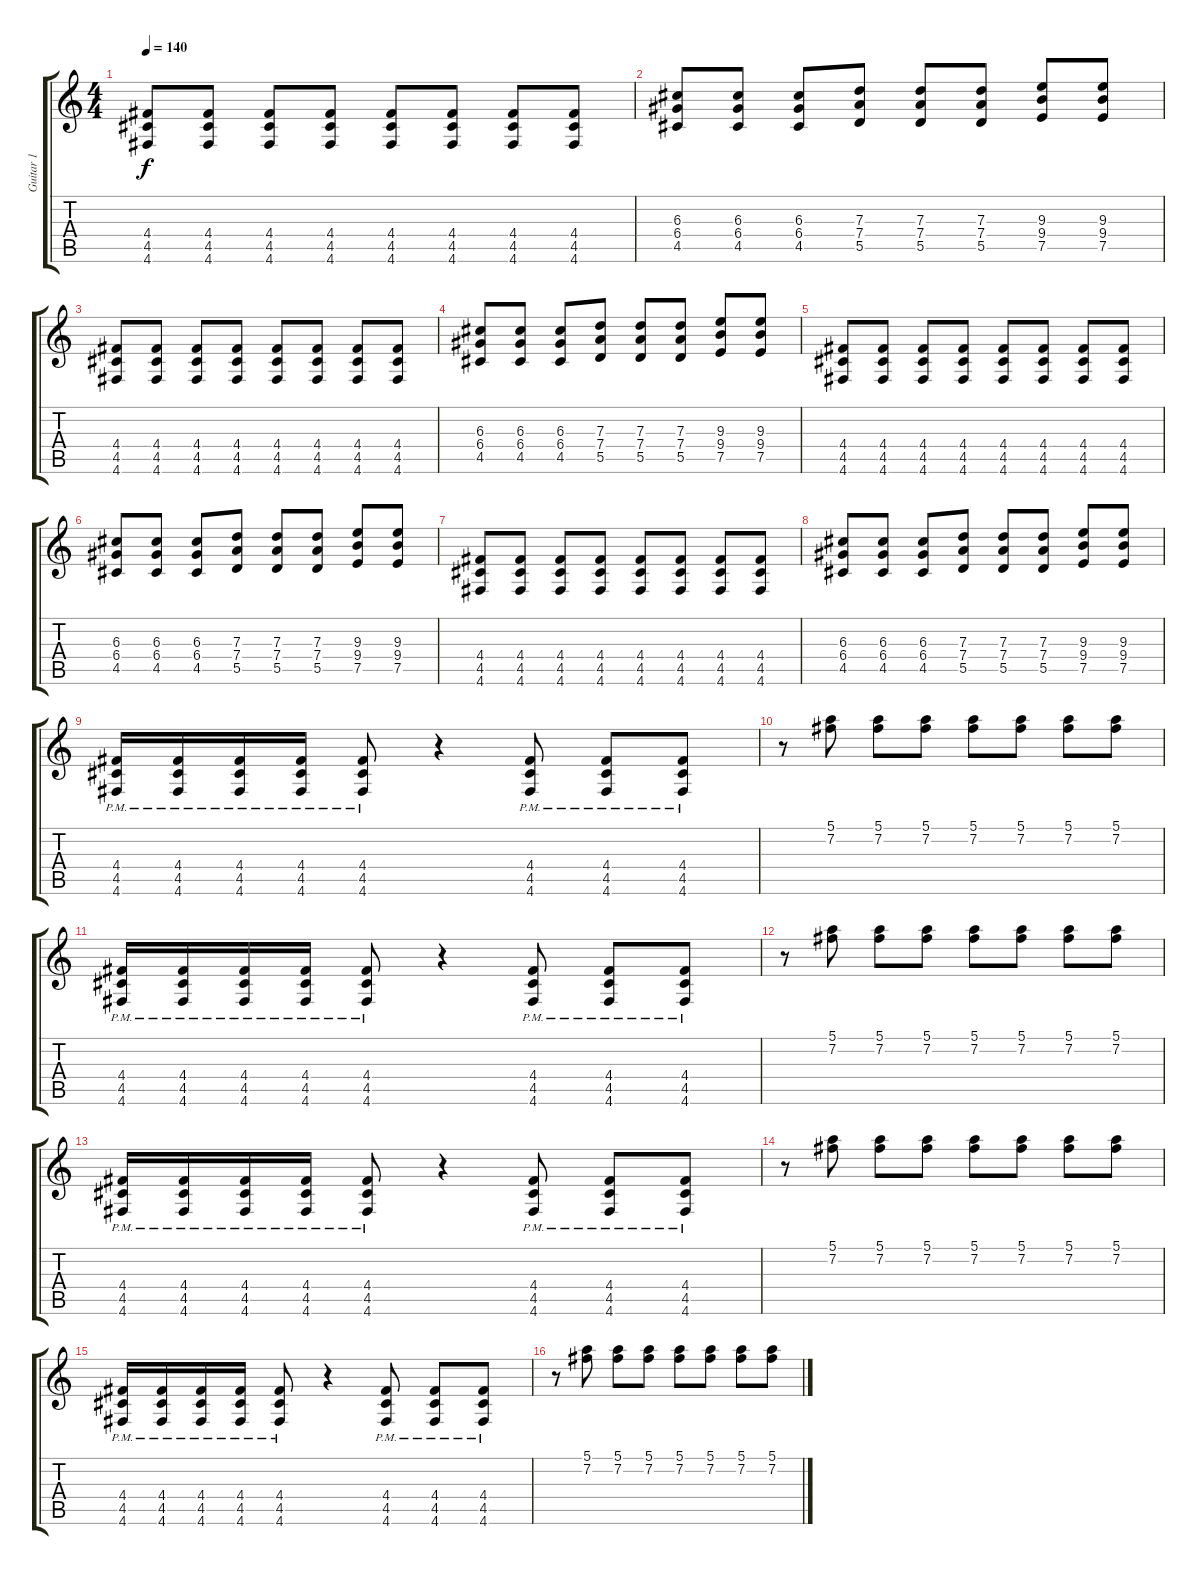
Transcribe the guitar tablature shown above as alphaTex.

\track ("Guitar 1" "Guitar 1") {instrument distortionguitar}
\staff {score tabs}
\tuning (E4 B3 G3 D3 A2 D2) {hide}
\ts (4 4)
\tempo 140
\clef g2
\ks c
(4.4 4.5 4.6).8{dy f} (4.4 4.5 4.6).8 (4.4 4.5 4.6).8 (4.4 4.5 4.6).8 (4.4 4.5 4.6).8 (4.4 4.5 4.6).8 (4.4 4.5 4.6).8 (4.4 4.5 4.6).8 |
(6.3 6.4 4.5).8 (6.3 6.4 4.5).8 (6.3 6.4 4.5).8 (7.3 7.4 5.5).8 (7.3 7.4 5.5).8 (7.3 7.4 5.5).8 (9.3 9.4 7.5).8 (9.3 9.4 7.5).8 |
(4.4 4.5 4.6).8 (4.4 4.5 4.6).8 (4.4 4.5 4.6).8 (4.4 4.5 4.6).8 (4.4 4.5 4.6).8 (4.4 4.5 4.6).8 (4.4 4.5 4.6).8 (4.4 4.5 4.6).8 |
(6.3 6.4 4.5).8 (6.3 6.4 4.5).8 (6.3 6.4 4.5).8 (7.3 7.4 5.5).8 (7.3 7.4 5.5).8 (7.3 7.4 5.5).8 (9.3 9.4 7.5).8 (9.3 9.4 7.5).8 |
(4.4 4.5 4.6).8 (4.4 4.5 4.6).8 (4.4 4.5 4.6).8 (4.4 4.5 4.6).8 (4.4 4.5 4.6).8 (4.4 4.5 4.6).8 (4.4 4.5 4.6).8 (4.4 4.5 4.6).8 |
(6.3 6.4 4.5).8 (6.3 6.4 4.5).8 (6.3 6.4 4.5).8 (7.3 7.4 5.5).8 (7.3 7.4 5.5).8 (7.3 7.4 5.5).8 (9.3 9.4 7.5).8 (9.3 9.4 7.5).8 |
(4.4 4.5 4.6).8 (4.4 4.5 4.6).8 (4.4 4.5 4.6).8 (4.4 4.5 4.6).8 (4.4 4.5 4.6).8 (4.4 4.5 4.6).8 (4.4 4.5 4.6).8 (4.4 4.5 4.6).8 |
(6.3 6.4 4.5).8 (6.3 6.4 4.5).8 (6.3 6.4 4.5).8 (7.3 7.4 5.5).8 (7.3 7.4 5.5).8 (7.3 7.4 5.5).8 (9.3 9.4 7.5).8 (9.3 9.4 7.5).8 |
(4.4{pm} 4.5{pm} 4.6{pm}).16 (4.4{pm} 4.5{pm} 4.6{pm}).16 (4.4{pm} 4.5{pm} 4.6{pm}).16 (4.4{pm} 4.5{pm} 4.6{pm}).16 (4.4{pm} 4.5 4.6).8 r.4 (4.4{pm} 4.5 4.6).8 (4.4{pm} 4.5 4.6).8 (4.4{pm} 4.5 4.6).8 |
r.8 (5.1 7.2).8 (5.1 7.2).8 (5.1 7.2).8 (5.1 7.2).8 (5.1 7.2).8 (5.1 7.2).8 (5.1 7.2).8 |
(4.4{pm} 4.5{pm} 4.6{pm}).16 (4.4{pm} 4.5{pm} 4.6{pm}).16 (4.4{pm} 4.5{pm} 4.6{pm}).16 (4.4{pm} 4.5{pm} 4.6{pm}).16 (4.4{pm} 4.5 4.6).8 r.4 (4.4{pm} 4.5 4.6).8 (4.4{pm} 4.5 4.6).8 (4.4{pm} 4.5 4.6).8 |
r.8 (5.1 7.2).8 (5.1 7.2).8 (5.1 7.2).8 (5.1 7.2).8 (5.1 7.2).8 (5.1 7.2).8 (5.1 7.2).8 |
(4.4{pm} 4.5{pm} 4.6{pm}).16 (4.4{pm} 4.5{pm} 4.6{pm}).16 (4.4{pm} 4.5{pm} 4.6{pm}).16 (4.4{pm} 4.5{pm} 4.6{pm}).16 (4.4{pm} 4.5 4.6).8 r.4 (4.4{pm} 4.5 4.6).8 (4.4{pm} 4.5 4.6).8 (4.4{pm} 4.5 4.6).8 |
r.8 (5.1 7.2).8 (5.1 7.2).8 (5.1 7.2).8 (5.1 7.2).8 (5.1 7.2).8 (5.1 7.2).8 (5.1 7.2).8 |
(4.4{pm} 4.5{pm} 4.6{pm}).16 (4.4{pm} 4.5{pm} 4.6{pm}).16 (4.4{pm} 4.5{pm} 4.6{pm}).16 (4.4{pm} 4.5{pm} 4.6{pm}).16 (4.4{pm} 4.5 4.6).8 r.4 (4.4{pm} 4.5 4.6).8 (4.4{pm} 4.5 4.6).8 (4.4{pm} 4.5 4.6).8 |
r.8 (5.1 7.2).8 (5.1 7.2).8 (5.1 7.2).8 (5.1 7.2).8 (5.1 7.2).8 (5.1 7.2).8 (5.1 7.2).8
